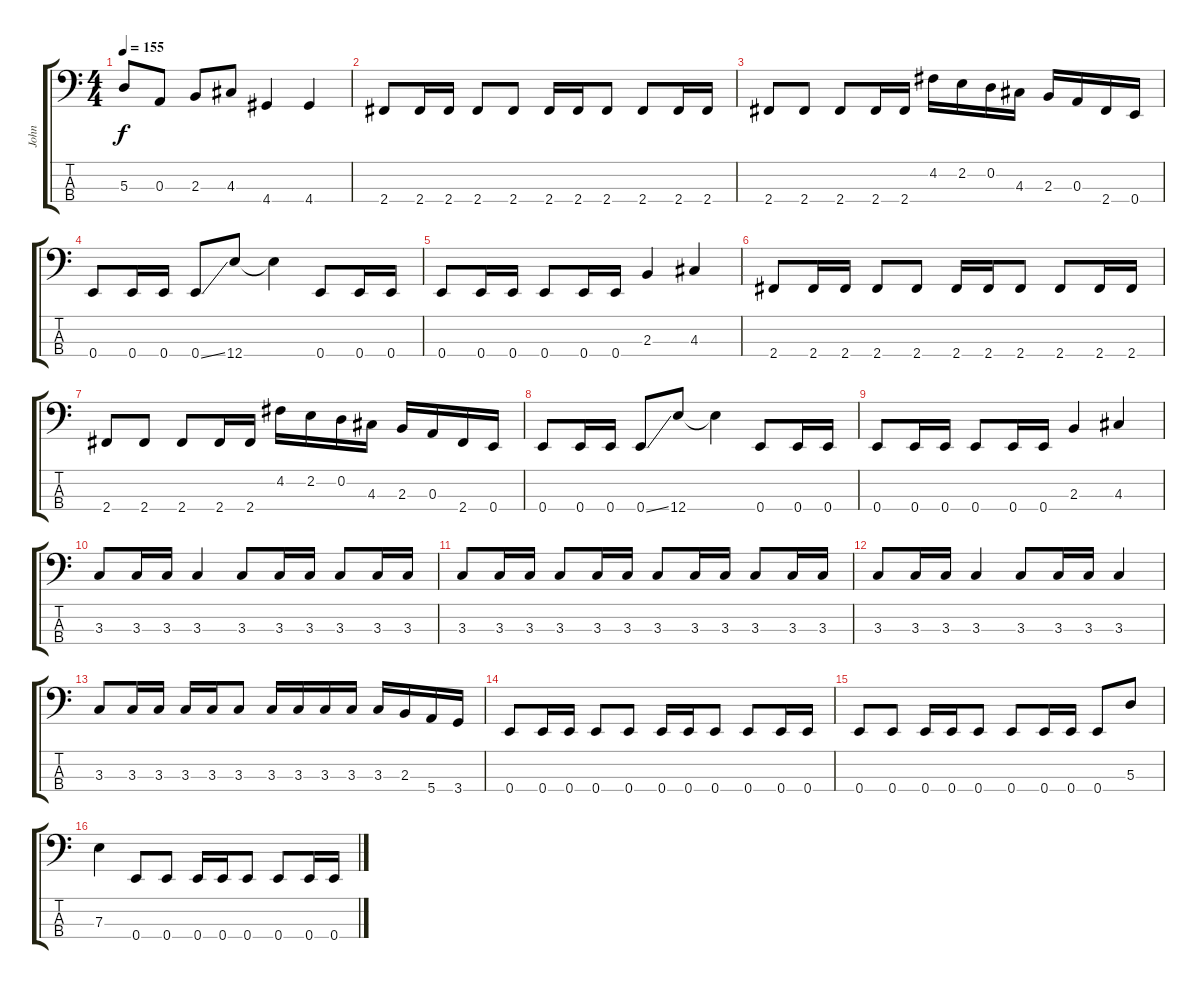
\track ("John" "John") {instrument electricbassfinger}
\staff {score tabs}
\tuning (G2 D2 A1 E1) {hide}
\ts (4 4)
\tempo 155
\clef f4
\ks c
5.3.8{dy f} 0.3.8 2.3.8 4.3.8 4.4.4 4.4.4 |
2.4.8 2.4.16 2.4.16 2.4.8 2.4.8 2.4.16 2.4.16 2.4.8 2.4.8 2.4.16 2.4.16 |
2.4.8 2.4.8 2.4.8 2.4.16 2.4.16 4.2.16 2.2.16 0.2.16 4.3.16 2.3.16 0.3.16 2.4.16 0.4.16 |
0.4.8 0.4.16 0.4.16 0.4{ss}.8 12.4.8 12.4{t}.4 0.4.8 0.4.16 0.4.16 |
0.4.8 0.4.16 0.4.16 0.4.8 0.4.16 0.4.16 2.3.4 4.3.4 |
2.4.8 2.4.16 2.4.16 2.4.8 2.4.8 2.4.16 2.4.16 2.4.8 2.4.8 2.4.16 2.4.16 |
2.4.8 2.4.8 2.4.8 2.4.16 2.4.16 4.2.16 2.2.16 0.2.16 4.3.16 2.3.16 0.3.16 2.4.16 0.4.16 |
0.4.8 0.4.16 0.4.16 0.4{ss}.8 12.4.8 12.4{t}.4 0.4.8 0.4.16 0.4.16 |
0.4.8 0.4.16 0.4.16 0.4.8 0.4.16 0.4.16 2.3.4 4.3.4 |
3.3.8 3.3.16 3.3.16 3.3.4 3.3.8 3.3.16 3.3.16 3.3.8 3.3.16 3.3.16 |
3.3.8 3.3.16 3.3.16 3.3.8 3.3.16 3.3.16 3.3.8 3.3.16 3.3.16 3.3.8 3.3.16 3.3.16 |
3.3.8 3.3.16 3.3.16 3.3.4 3.3.8 3.3.16 3.3.16 3.3.4 |
3.3.8 3.3.16 3.3.16 3.3.16 3.3.16 3.3.8 3.3.16 3.3.16 3.3.16 3.3.16 3.3.16 2.3.16 5.4.16 3.4.16 |
0.4.8 0.4.16 0.4.16 0.4.8 0.4.8 0.4.16 0.4.16 0.4.8 0.4.8 0.4.16 0.4.16 |
0.4.8 0.4.8 0.4.16 0.4.16 0.4.8 0.4.8 0.4.16 0.4.16 0.4.8 5.3.8 |
7.3.4 0.4.8 0.4.8 0.4.16 0.4.16 0.4.8 0.4.8 0.4.16 0.4.16
